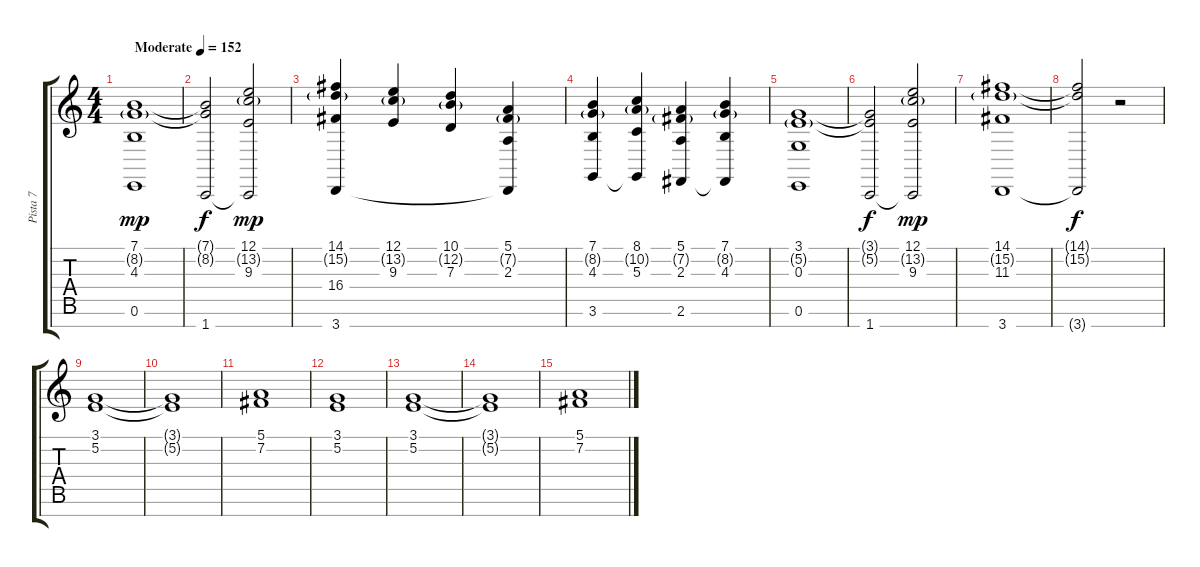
\track ("Pista 7" "Pista 7") {instrument stringensemble1}
\staff {score tabs}
\tuning (E4 B3 G3 D3 A2 E2 B1) {hide}
\ts (4 4)
\tempo (152 "Moderate")
\clef g2
\ks c
(7.1 8.2{g} 4.3 0.6).1{dy mp instrument stringensemble1} |
(7.1{t} 8.2{t} 1.7).2{dy f} (12.1 13.2{g} 9.3 1.7{t}).2{dy mp} |
(14.1 15.2{g} 16.4 3.7).4 (12.1 13.2{g} 9.3).4 (10.1 12.2{g} 7.3).4 (5.1 7.2{g} 2.3 3.7{t}).4 |
(7.1 8.2{g} 4.3 3.6).4 (8.1 10.2{g} 5.3 3.6{t}).4 (5.1 7.2{g} 2.3 2.6).4 (7.1 8.2{g} 4.3 2.6{t}).4 |
(3.1 5.2{g} 0.3 0.6).1 |
(3.1{t} 5.2{t} 1.7).2{dy f} (12.1 13.2{g} 9.3 1.7{t}).2{dy mp} |
(14.1 15.2{g} 11.3 3.7).1 |
(14.1{t} 15.2{t} 3.7{t}).2{dy f} r.2 |
(3.1 5.2).1 |
(3.1{t} 5.2{t}).1 |
(5.1 7.2).1 |
(3.1 5.2).1 |
(3.1 5.2).1 |
(3.1{t} 5.2{t}).1 |
(5.1 7.2).1
